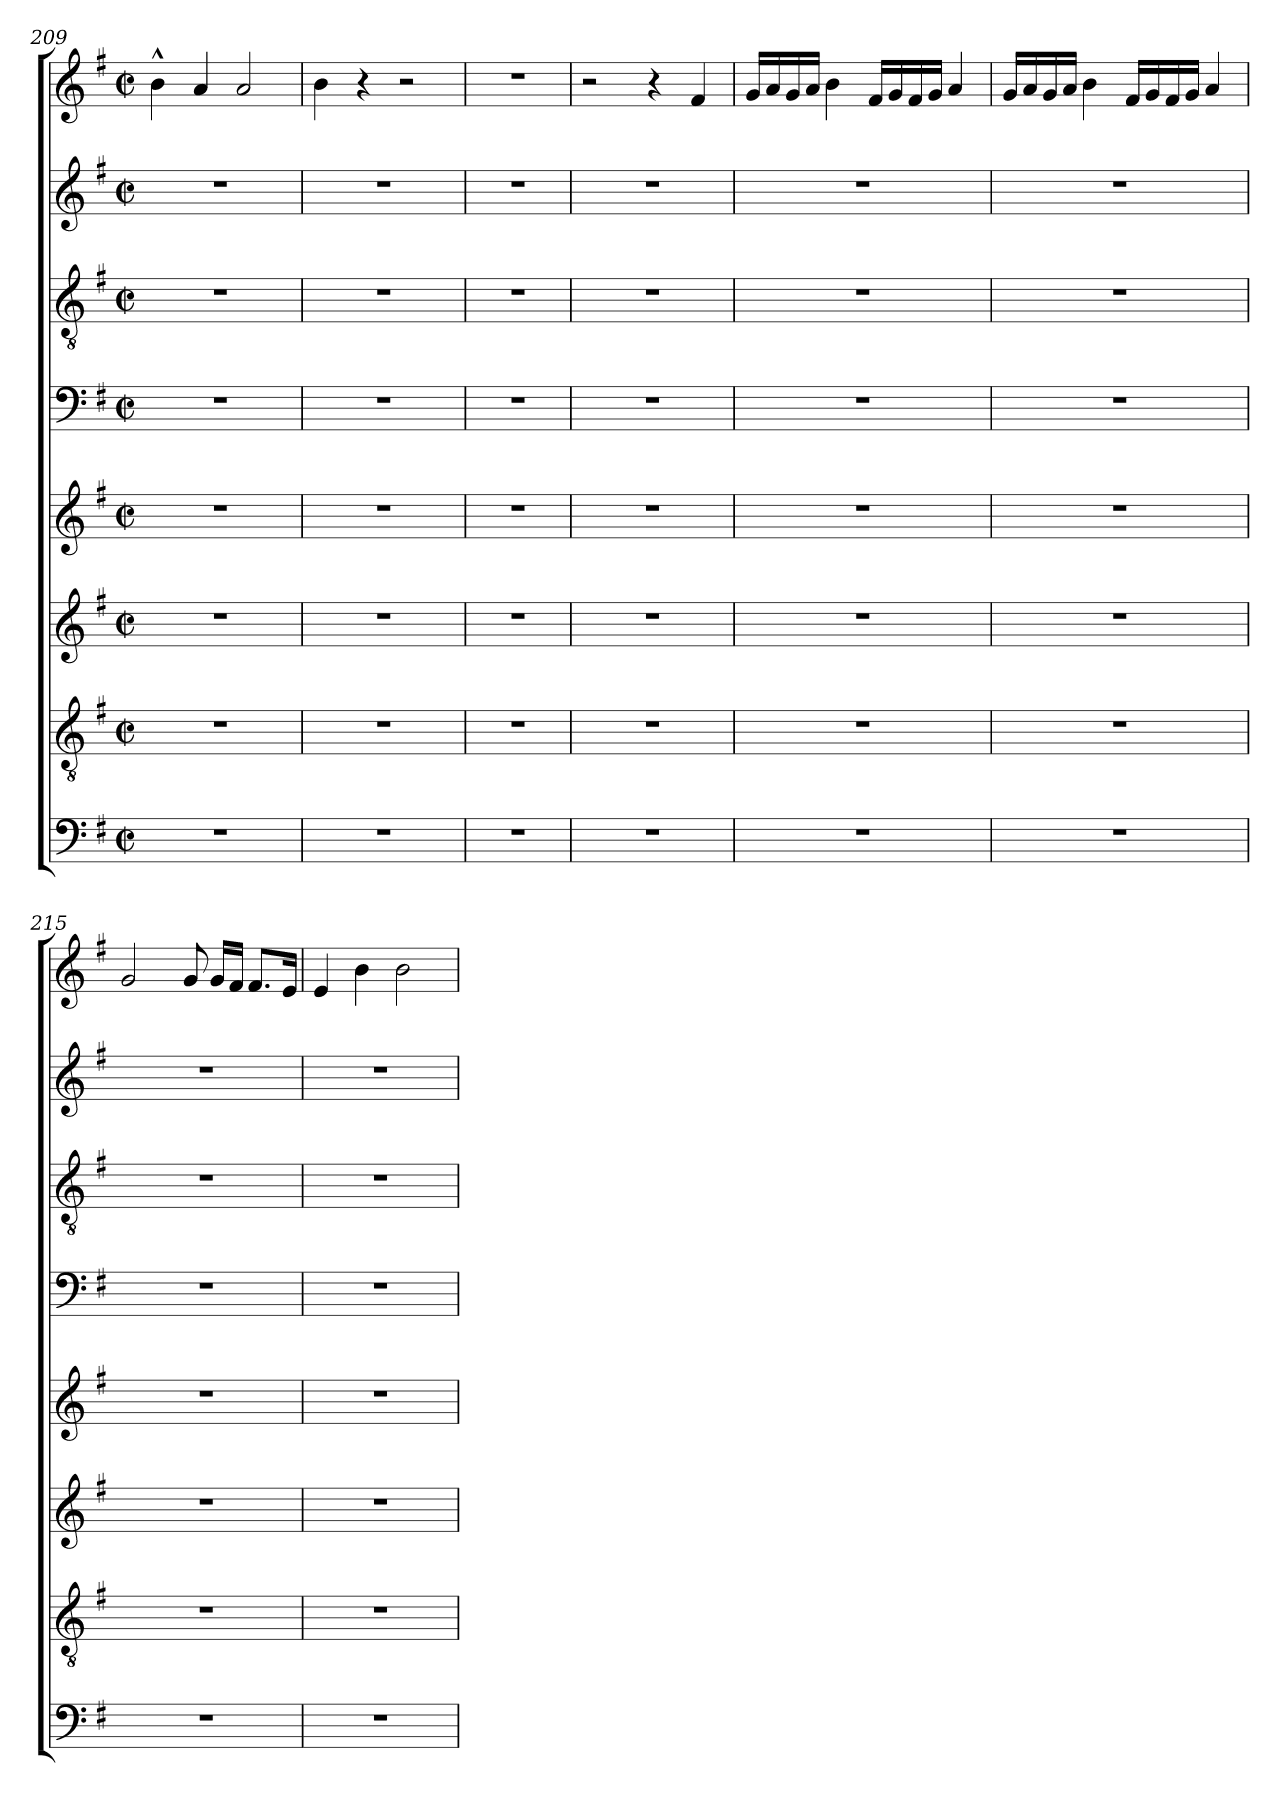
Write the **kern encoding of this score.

**kern	**kern	**kern	**kern	**kern	**kern	**kern	**kern
*part8	*part7	*part6	*part5	*part4	*part3	*part2	*part1
*staff8	*staff7	*staff6	*staff5	*staff4	*staff3	*staff2	*staff1
!!LO:PB:g=z
*clefF4	*clefGv2	*clefG2	*clefG2	*clefF4	*clefGv2	*clefG2	*clefG2
*k[f#]	*k[f#]	*k[f#]	*k[f#]	*k[f#]	*k[f#]	*k[f#]	*k[f#]
*G:	*G:	*G:	*G:	*G:	*G:	*G:	*G:
*M2/2	*M2/2	*M2/2	*M2/2	*M2/2	*M2/2	*M2/2	*M2/2
*met(c|)	*met(c|)	*met(c|)	*met(c|)	*met(c|)	*met(c|)	*met(c|)	*met(c|)
=209	=209	=209	=209	=209	=209	=209	=209
1r	1r	1r	1r	1r	1r	1r	4b^^>\
.	.	.	.	.	.	.	4a/
.	.	.	.	.	.	.	2a/
=210	=210	=210	=210	=210	=210	=210	=210
1r	1r	1r	1r	1r	1r	1r	4b\
.	.	.	.	.	.	.	4r
.	.	.	.	.	.	.	2r
=211	=211	=211	=211	=211	=211	=211	=211
1r	1r	1r	1r	1r	1r	1r	1r
=212	=212	=212	=212	=212	=212	=212	=212
1r	1r	1r	1r	1r	1r	1r	2r
.	.	.	.	.	.	.	4r
.	.	.	.	.	.	.	4f#/
=213	=213	=213	=213	=213	=213	=213	=213
1r	1r	1r	1r	1r	1r	1r	16g/LL
.	.	.	.	.	.	.	16a/
.	.	.	.	.	.	.	16g/
.	.	.	.	.	.	.	16a/JJ
.	.	.	.	.	.	.	4b\
.	.	.	.	.	.	.	16f#/LL
.	.	.	.	.	.	.	16g/
.	.	.	.	.	.	.	16f#/
.	.	.	.	.	.	.	16g/JJ
.	.	.	.	.	.	.	4a/
=214	=214	=214	=214	=214	=214	=214	=214
1r	1r	1r	1r	1r	1r	1r	16g/LL
.	.	.	.	.	.	.	16a/
.	.	.	.	.	.	.	16g/
.	.	.	.	.	.	.	16a/JJ
.	.	.	.	.	.	.	4b\
.	.	.	.	.	.	.	16f#/LL
.	.	.	.	.	.	.	16g/
.	.	.	.	.	.	.	16f#/
.	.	.	.	.	.	.	16g/JJ
.	.	.	.	.	.	.	4a/
!!LO:LB:g=z
=215	=215	=215	=215	=215	=215	=215	=215
1r	1r	1r	1r	1r	1r	1r	2g/
.	.	.	.	.	.	.	8g/
.	.	.	.	.	.	.	16g/LL
.	.	.	.	.	.	.	16f#/JJ
.	.	.	.	.	.	.	8.f#/L
.	.	.	.	.	.	.	16e/Jk
=216	=216	=216	=216	=216	=216	=216	=216
1r	1r	1r	1r	1r	1r	1r	4e/
.	.	.	.	.	.	.	4b\
.	.	.	.	.	.	.	2b\
=	=	=	=	=	=	=	=
*-	*-	*-	*-	*-	*-	*-	*-
